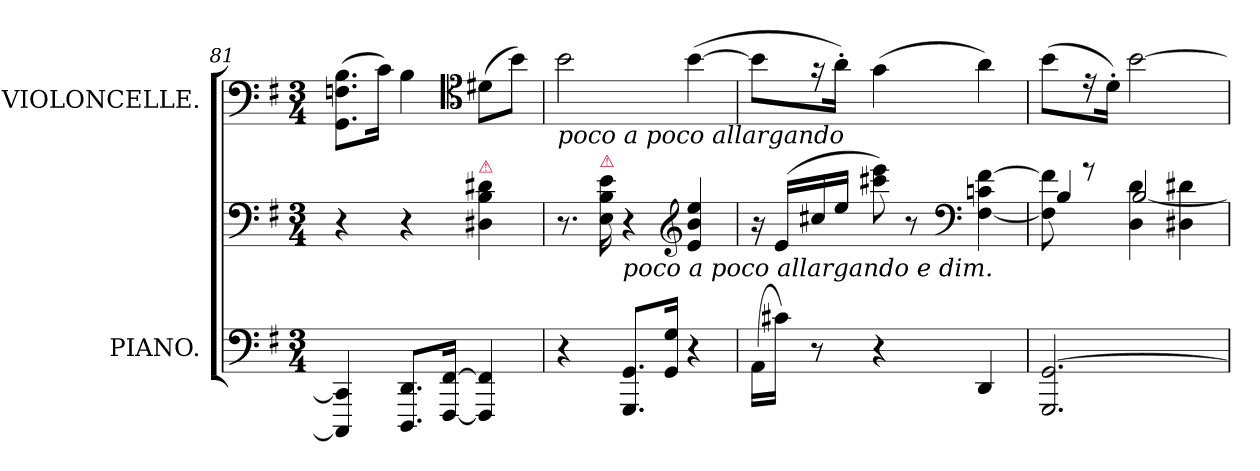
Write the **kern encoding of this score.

**kern	**kern	**kern
*part2	*part2	*part1
*staff3	*staff2	*staff1
*I"PIANO.	*	*I"VIOLONCELLE.
*	*	*I'vlc
*clefF4	*clefF4	*clefF4
*k[f#]	*k[f#]	*k[f#]
*M3/4	*M3/4	*M3/4
=81	=81	=81
4CCC#]/ 4CC#]/	4r	(8.GG\ 8.Fn\ 8.B\L
.	.	16c\Jk)
8.DDD/ 8.DD/L	4r	4B\
[16FFF#/ [16FF#/Jk	.	.
*	*	*clefC4
!	!LO:TX:a:color=crimson:t=⚠	!
4FFF#]/ 4FF#]/	4D#X\ 4B\ 4d#X\	(8d#X\L
.	.	8b\J)
=82	=82	=82
!	!	!LO:TX:b:i:t=poco a poco allargando
4r	8.r	2b\
!	!LO:TX:a:color=crimson:t=⚠	!
.	16E\ 16B\ 16e\	.
!	!LO:TX:c:i:t=poco a poco allargando e dim.	!
8.GGG/ 8.GG/L	4r	.
16GG/ 16G/Jk	.	.
*	*clefG2	*
4r	4e/ 4b/ 4ee/	([4b\
=83	=83	=83
(16AA\LL	16r	8b\L]
16c#X\JJ)	(16e/LL	.
8r	16cc#X/	16r
.	16ee/JJ	16a'\Jk)
4r	8ccc#X\ 8eee\)	(4g\
.	8r	.
*	*clefF4	*
4DD/	[4F#\ 4cn\ [4f#\	4a\)
=84	=84	=84
*	*^	*
2.GGG/ [2.GG/	8F#]\ 8f#]\	4B/	(8b\L
.	8r	.	16re
.	.	.	16d'\Jk)
.	4D\ 4d\	[2B/	[2b\
.	4D#X\ 4d#X\	.	.
*	*v	*v	*
=	=	=
*-	*-	*-
